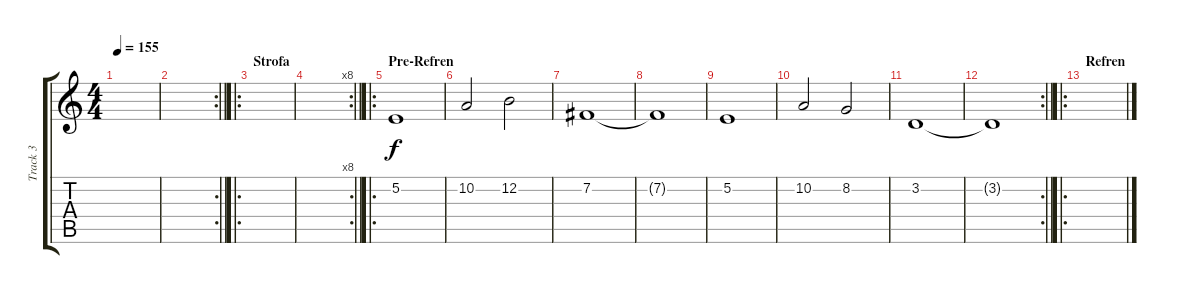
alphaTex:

\track ("Track 3" "Track 3") {instrument violin}
\staff {score tabs}
\tuning (E4 B3 G3 D3 A2 E2) {hide}
\ts (4 4)
\tempo 155
\clef g2
\ks c
|
\rc 2
\barLineRight lightlight
|
\ro
\section ("" "Strofa")
|
\rc 8
\barLineRight lightlight
|
\ro
\section ("" "Pre-Refren")
5.2.1 |
10.2.2 12.2.2 |
7.2.1 |
7.2{t}.1 |
5.2.1 |
10.2.2 8.2.2 |
3.2.1 |
\rc 2
\barLineRight lightlight
3.2{t}.1 |
\ro
\section ("" "Refren")
